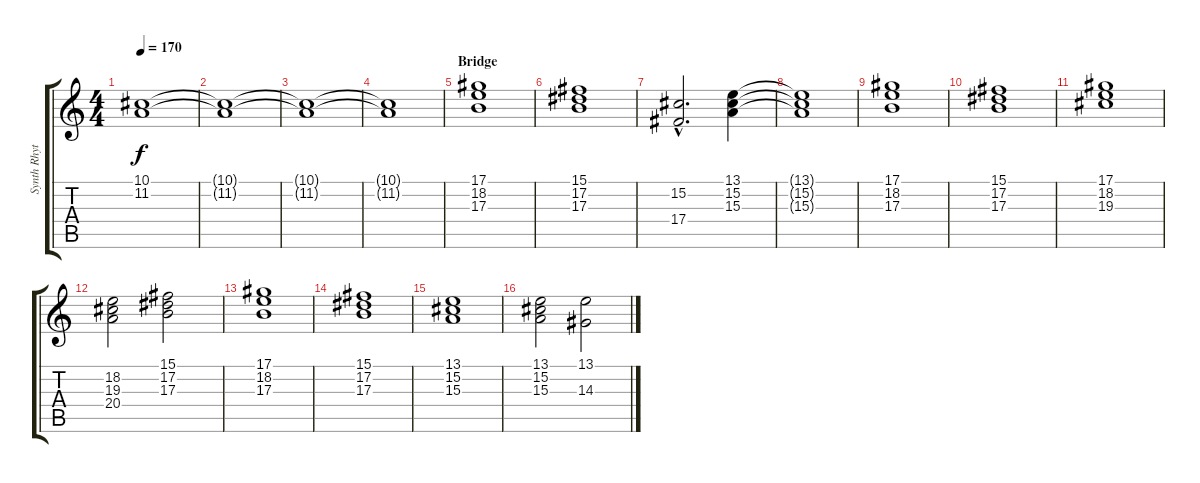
\track ("Synth Rhythm" "Synth Rhyt") {instrument harpsichord}
\staff {score tabs}
\tuning (Eb4 Bb3 Gb3 Db3 Ab2 Eb2) {hide}
\ts (4 4)
\tempo 170
\clef g2
\ks c
(10.1 11.2).1{dy f} |
(10.1{t} 11.2{t}).1 |
(10.1{t} 11.2{t}).1 |
(10.1{t} 11.2{t}).1 |
\section ("" "Bridge")
(17.1 18.2 17.3).1 |
(15.1 17.2 17.3).1 |
(15.2{hac} 17.4{hac}).2{d} (13.1 15.2 15.3).4 |
(13.1{t} 15.2{t} 15.3{t}).1 |
(17.1 18.2 17.3).1 |
(15.1 17.2 17.3).1 |
(17.1 18.2 19.3).1 |
(18.2 19.3 20.4).2 (15.1 17.2 17.3).2 |
(17.1 18.2 17.3).1 |
(15.1 17.2 17.3).1 |
(13.1 15.2 15.3).1 |
(13.1 15.2 15.3).2 (13.1 14.3).2
